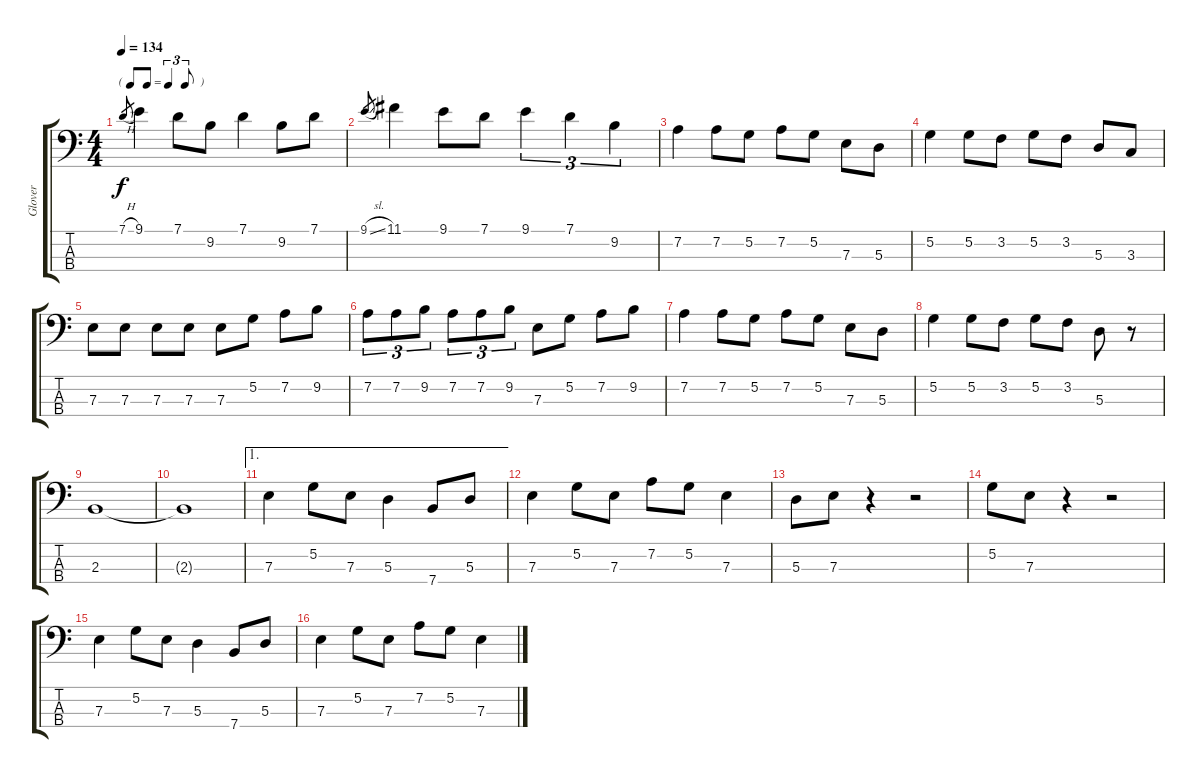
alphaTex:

\track ("Glover" "Glover") {instrument electricbassfinger}
\staff {score tabs}
\tuning (G2 D2 A1 E1) {hide}
\ts (4 4)
\tf triplet8th
\tempo 134
\clef f4
\ks c
7.1{h}.8{gr dy f} 9.1.4 7.1.8 9.2.8 7.1.4 9.2.8 7.1.8 |
9.1{sl}.8{gr} 11.1.4 9.1.8 7.1.8 9.1.4{tu (3 2)} 7.1.4{tu (3 2)} 9.2.4{tu (3 2)} |
7.2.4 7.2.8 5.2.8 7.2.8 5.2.8 7.3.8 5.3.8 |
5.2.4 5.2.8 3.2.8 5.2.8 3.2.8 5.3.8 3.3.8 |
7.3.8 7.3.8 7.3.8 7.3.8 7.3.8 5.2.8 7.2.8 9.2.8 |
7.2.8{tu (3 2)} 7.2.8{tu (3 2)} 9.2.8{tu (3 2)} 7.2.8{tu (3 2)} 7.2.8{tu (3 2)} 9.2.8{tu (3 2)} 7.3.8 5.2.8 7.2.8 9.2.8 |
7.2.4 7.2.8 5.2.8 7.2.8 5.2.8 7.3.8 5.3.8 |
5.2.4 5.2.8 3.2.8 5.2.8 3.2.8 5.3.8 r.8 |
2.3.1 |
2.3{t}.1 |
\ae 1
7.3.4 5.2.8 7.3.8 5.3.4 7.4.8 5.3.8 |
7.3.4 5.2.8 7.3.8 7.2.8 5.2.8 7.3.4 |
5.3.8 7.3.8 r.4 r.2 |
5.2.8 7.3.8 r.4 r.2 |
7.3.4 5.2.8 7.3.8 5.3.4 7.4.8 5.3.8 |
7.3.4 5.2.8 7.3.8 7.2.8 5.2.8 7.3.4
